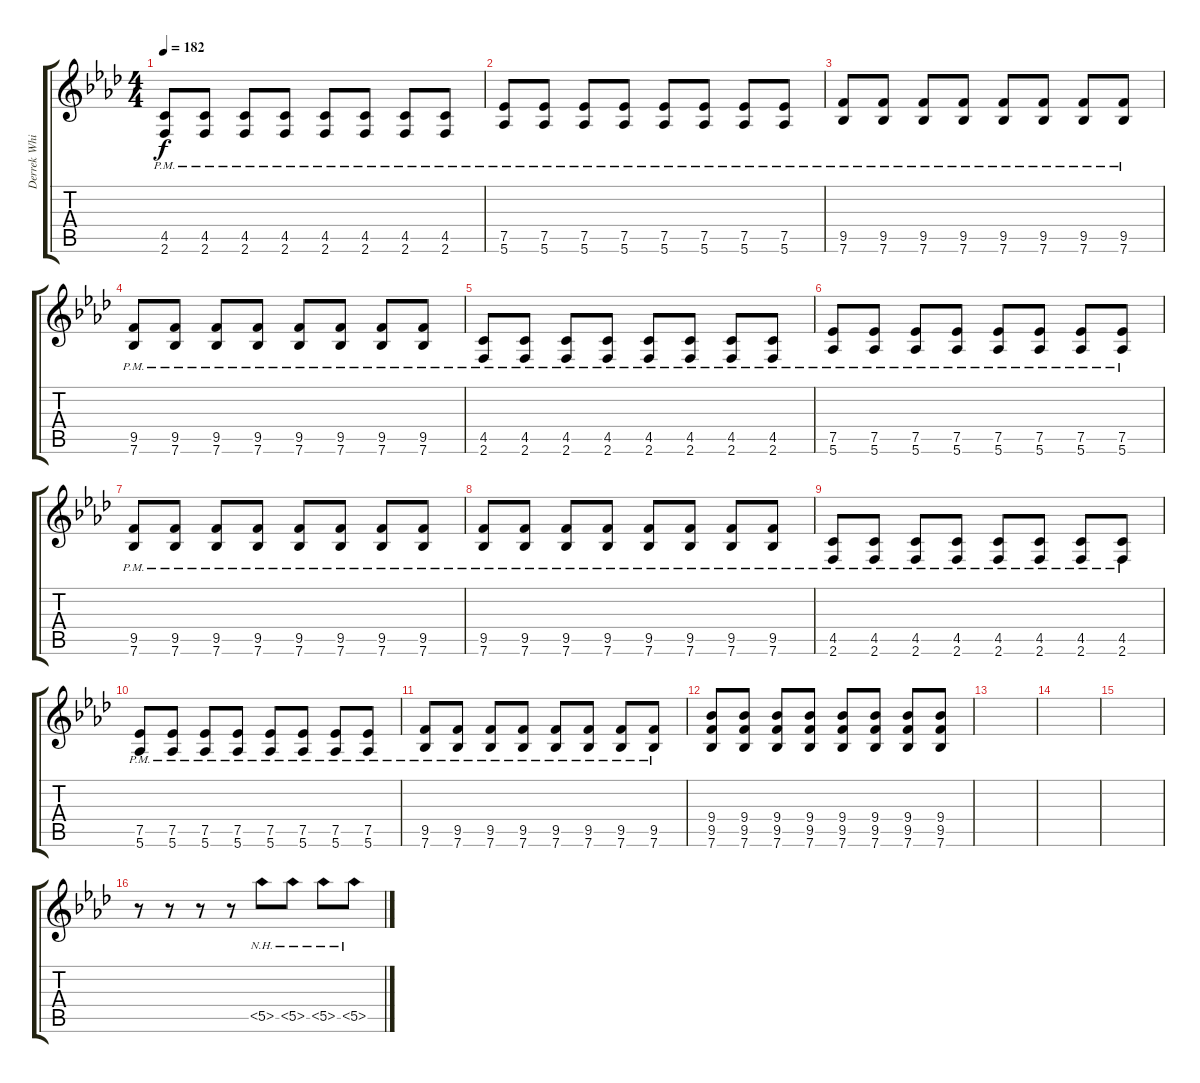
\track ("Derrek Whibley" "Derrek Whi") {instrument distortionguitar}
\staff {score tabs}
\tuning (Eb4 Bb3 Gb3 Db3 Ab2 Eb2) {hide}
\ts (4 4)
\tempo 182
\clef g2
\ks ab
(4.5{pm} 2.6{pm}).8{dy f} (4.5{pm} 2.6{pm}).8 (4.5{pm} 2.6{pm}).8 (4.5{pm} 2.6{pm}).8 (4.5{pm} 2.6{pm}).8 (4.5{pm} 2.6{pm}).8 (4.5{pm} 2.6{pm}).8 (4.5{pm} 2.6{pm}).8 |
(7.5{pm} 5.6{pm}).8 (7.5{pm} 5.6{pm}).8 (7.5{pm} 5.6{pm}).8 (7.5{pm} 5.6{pm}).8 (7.5{pm} 5.6{pm}).8 (7.5{pm} 5.6{pm}).8 (7.5{pm} 5.6{pm}).8 (7.5{pm} 5.6{pm}).8 |
(9.5{pm} 7.6{pm}).8 (9.5{pm} 7.6{pm}).8 (9.5{pm} 7.6{pm}).8 (9.5{pm} 7.6{pm}).8 (9.5{pm} 7.6{pm}).8 (9.5{pm} 7.6{pm}).8 (9.5{pm} 7.6{pm}).8 (9.5{pm} 7.6{pm}).8 |
(9.5{pm} 7.6{pm}).8 (9.5{pm} 7.6{pm}).8 (9.5{pm} 7.6{pm}).8 (9.5{pm} 7.6{pm}).8 (9.5{pm} 7.6{pm}).8 (9.5{pm} 7.6{pm}).8 (9.5{pm} 7.6{pm}).8 (9.5{pm} 7.6{pm}).8 |
(4.5{pm} 2.6{pm}).8 (4.5{pm} 2.6{pm}).8 (4.5{pm} 2.6{pm}).8 (4.5{pm} 2.6{pm}).8 (4.5{pm} 2.6{pm}).8 (4.5{pm} 2.6{pm}).8 (4.5{pm} 2.6{pm}).8 (4.5{pm} 2.6{pm}).8 |
(7.5{pm} 5.6{pm}).8 (7.5{pm} 5.6{pm}).8 (7.5{pm} 5.6{pm}).8 (7.5{pm} 5.6{pm}).8 (7.5{pm} 5.6{pm}).8 (7.5{pm} 5.6{pm}).8 (7.5{pm} 5.6{pm}).8 (7.5{pm} 5.6{pm}).8 |
(9.5{pm} 7.6{pm}).8 (9.5{pm} 7.6{pm}).8 (9.5{pm} 7.6{pm}).8 (9.5{pm} 7.6{pm}).8 (9.5{pm} 7.6{pm}).8 (9.5{pm} 7.6{pm}).8 (9.5{pm} 7.6{pm}).8 (9.5{pm} 7.6{pm}).8 |
(9.5{pm} 7.6{pm}).8 (9.5{pm} 7.6{pm}).8 (9.5{pm} 7.6{pm}).8 (9.5{pm} 7.6{pm}).8 (9.5{pm} 7.6{pm}).8 (9.5{pm} 7.6{pm}).8 (9.5{pm} 7.6{pm}).8 (9.5{pm} 7.6{pm}).8 |
(4.5{pm} 2.6{pm}).8 (4.5{pm} 2.6{pm}).8 (4.5{pm} 2.6{pm}).8 (4.5{pm} 2.6{pm}).8 (4.5{pm} 2.6{pm}).8 (4.5{pm} 2.6{pm}).8 (4.5{pm} 2.6{pm}).8 (4.5{pm} 2.6{pm}).8 |
(7.5{pm} 5.6{pm}).8 (7.5{pm} 5.6{pm}).8 (7.5{pm} 5.6{pm}).8 (7.5{pm} 5.6{pm}).8 (7.5{pm} 5.6{pm}).8 (7.5{pm} 5.6{pm}).8 (7.5{pm} 5.6{pm}).8 (7.5{pm} 5.6{pm}).8 |
(9.5{pm} 7.6{pm}).8 (9.5{pm} 7.6{pm}).8 (9.5{pm} 7.6{pm}).8 (9.5{pm} 7.6{pm}).8 (9.5{pm} 7.6{pm}).8 (9.5{pm} 7.6{pm}).8 (9.5{pm} 7.6{pm}).8 (9.5{pm} 7.6{pm}).8 |
(9.4 9.5 7.6).8 (9.4 9.5 7.6).8 (9.4 9.5 7.6).8 (9.4 9.5 7.6).8 (9.4 9.5 7.6).8 (9.4 9.5 7.6).8 (9.4 9.5 7.6).8 (9.4 9.5 7.6).8 |
|
|
|
r.8{volume 16} r.8 r.8 r.8 5.5{nh}.8 5.5{nh}.8 5.5{nh}.8 5.5{nh}.8
